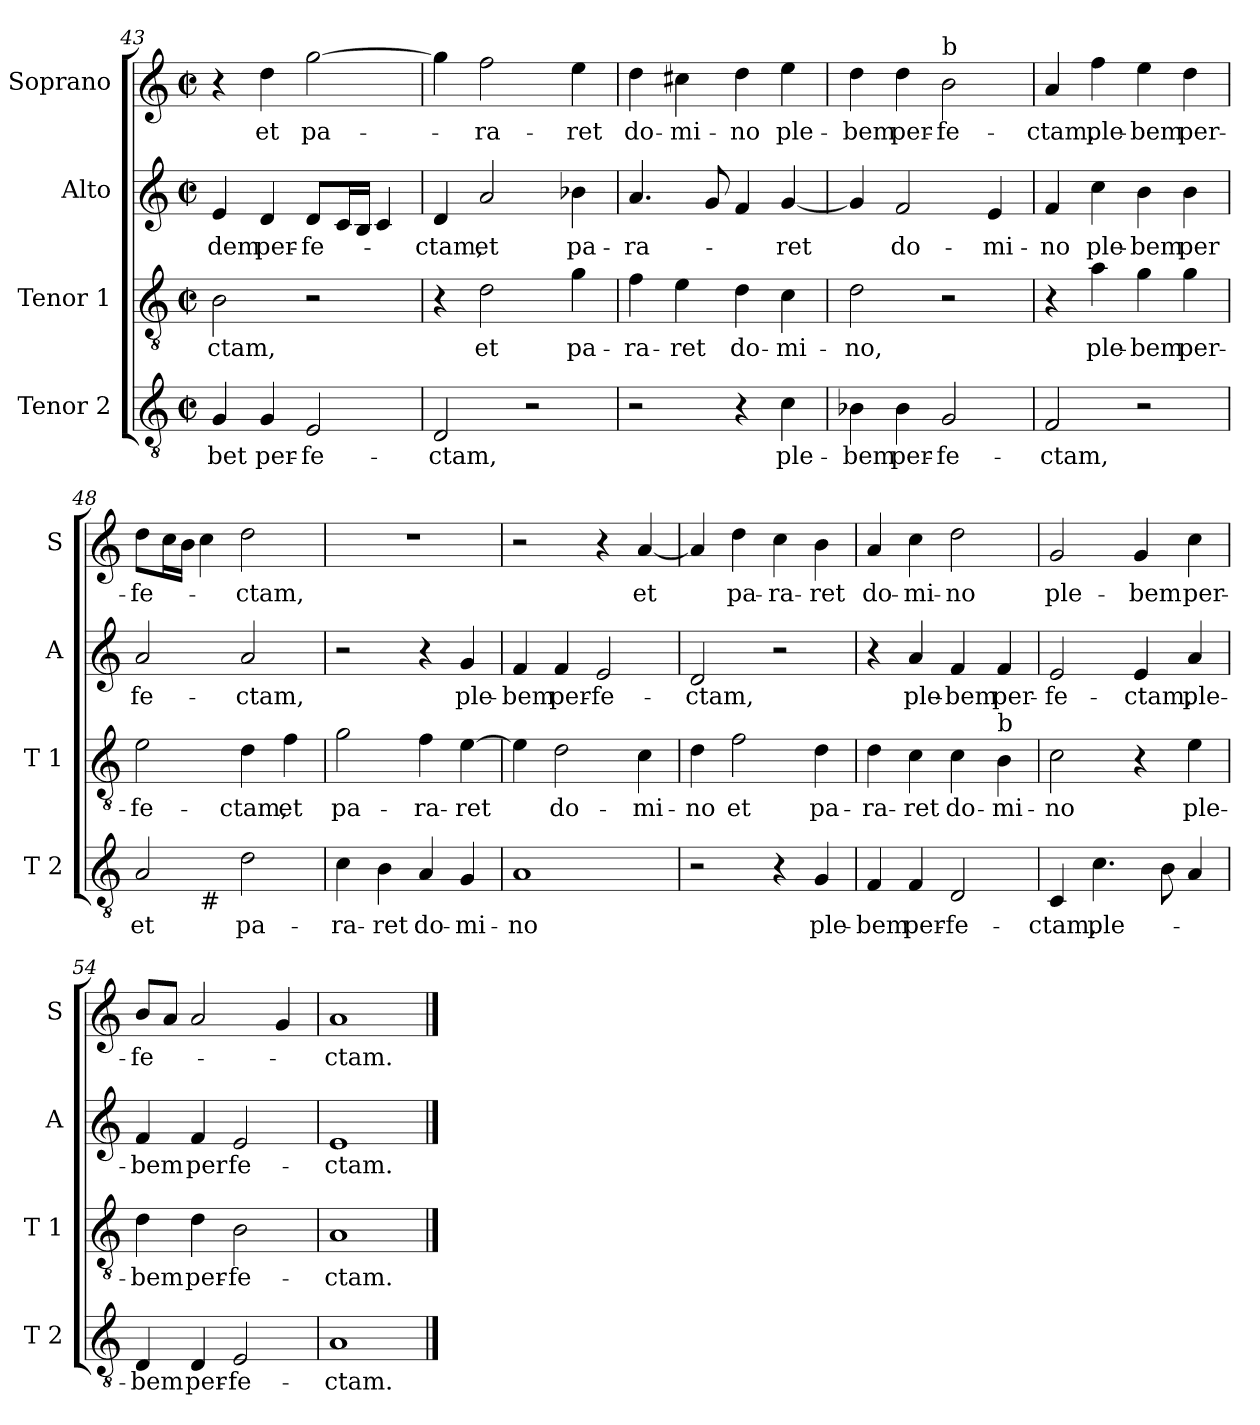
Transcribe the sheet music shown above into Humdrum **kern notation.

**kern	**text	**kern	**text	**kern	**text	**kern	**text
*part4	*part4	*part3	*part3	*part2	*part2	*part1	*part1
*staff4	*staff4	*staff3	*staff3	*staff2	*staff2	*staff1	*staff1
*I"Tenor 2	*	*I"Tenor 1	*	*I"Alto	*	*I"Soprano	*
*I'T 2	*	*I'T 1	*	*I'A	*	*I'S	*
!!LO:LB:g=z
*clefGv2	*	*clefGv2	*	*clefG2	*	*clefG2	*
*k[]	*	*k[]	*	*k[]	*	*k[]	*
*C:	*	*C:	*	*C:	*	*C:	*
*M2/2	*	*M2/2	*	*M2/2	*	*M2/2	*
*met(c|)	*	*met(c|)	*	*met(c|)	*	*met(c|)	*
=43	=43	=43	=43	=43	=43	=43	=43
!	!LO:LY:b	!	!LO:LY:b	!	!LO:LY:b	!	!
4G/	-bet	2B\	-ctam,	4e/	-dem	4r	.
!	!LO:LY:b	!	!	!	!LO:LY:b	!	!LO:LY:b
4G/	per-	.	.	4d/	per-	4dd\	et
!	!LO:LY:b	!	!	!	!LO:LY:b	!	!LO:LY:b
2E/	-fe-	2r	.	8d/L	-fe-	[2gg\	pa-
.	.	.	.	16c/L	.	.	.
.	.	.	.	16B/JJ	.	.	.
.	.	.	.	4c/	.	.	.
=44	=44	=44	=44	=44	=44	=44	=44
!	!LO:LY:b	!	!	!	!LO:LY:b	!	!
2D/	-ctam,	4r	.	4d/	-ctam,	4gg\]	.
!	!	!	!LO:LY:b	!	!LO:LY:b	!	!LO:LY:b
.	.	2d\	et	2a/	et	2ff\	-ra-
2r	.	.	.	.	.	.	.
!	!	!	!LO:LY:b	!	!LO:LY:b	!	!LO:LY:b
.	.	4g\	pa-	4b-X\	pa-	4ee\	-ret
=45	=45	=45	=45	=45	=45	=45	=45
!	!	!	!LO:LY:b	!	!LO:LY:b	!	!LO:LY:b
2r	.	4f\	-ra-	4.a/	-ra-	4dd\	do-
!	!	!	!LO:LY:b	!	!	!	!LO:LY:b
.	.	4e\	-ret	.	.	4cc#X\	-mi-
.	.	.	.	8g/	.	.	.
!	!	!	!LO:LY:b	!	!	!	!LO:LY:b
4r	.	4d\	do-	4f/	.	4dd\	-no
!	!LO:LY:b	!	!LO:LY:b	!	!LO:LY:b	!	!LO:LY:b
4c\	ple-	4c\	-mi-	[4g/	-ret	4ee\	ple-
=46	=46	=46	=46	=46	=46	=46	=46
!	!LO:LY:b	!	!LO:LY:b	!	!	!	!LO:LY:b
4B-X\	-bem	2d\	-no,	4g/]	.	4dd\	-bem
!	!LO:LY:b	!	!	!	!LO:LY:b	!	!LO:LY:b
4B-\	per-	.	.	2f/	do-	4dd\	per-
!	!	!	!	!	!	!LO:TX:a:t=b	!
!	!LO:LY:b	!	!	!	!	!	!LO:LY:b
2G/	-fe-	2r	.	.	.	2b\	-fe-
!	!	!	!	!	!LO:LY:b	!	!
.	.	.	.	4e/	-mi-	.	.
=47	=47	=47	=47	=47	=47	=47	=47
!	!LO:LY:b	!	!	!	!LO:LY:b	!	!LO:LY:b
2F/	-ctam,	4r	.	4f/	-no	4a/	-ctam,
!	!	!	!LO:LY:b	!	!LO:LY:b	!	!LO:LY:b
.	.	4a\	ple-	4cc\	ple-	4ff\	ple-
!	!	!	!LO:LY:b	!	!LO:LY:b	!	!LO:LY:b
2r	.	4g\	-bem	4b\	-bem	4ee\	-bem
!	!	!	!LO:LY:b	!	!LO:LY:b	!	!LO:LY:b
.	.	4g\	per-	4b\	per	4dd\	per-
=48	=48	=48	=48	=48	=48	=48	=48
!	!LO:LY:b	!	!LO:LY:b	!	!LO:LY:b	!	!LO:LY:b
*^	*	*	*	*	*	*	*
2A/	4ryy	et	2e\	-fe-	2a/	fe-	8dd\L	-fe-
.	.	.	.	.	.	.	16cc\L	.
.	.	.	.	.	.	.	16b\JJ	.
!	!LO:TX:b:t=#	!	!	!	!	!	!	!
.	2.ryy	.	.	.	.	.	4cc\	.
!	!	!LO:LY:b	!	!LO:LY:b	!	!LO:LY:b	!	!LO:LY:b
2d\	.	pa-	4d\	-ctam,	2a/	-ctam,	2dd\	-ctam,
!	!	!	!	!LO:LY:b	!	!	!	!
.	.	.	4f\	et	.	.	.	.
!!LO:LB:g=z
=49	=49	=49	=49	=49	=49	=49	=49	=49
!	!	!LO:LY:b	!	!LO:LY:b	!	!	!	!
*v	*v	*	*	*	*	*	*	*
4c\	-ra-	2g\	pa-	2r	.	1r	.
!	!LO:LY:b	!	!	!	!	!	!
4B\	-ret	.	.	.	.	.	.
!	!LO:LY:b	!	!LO:LY:b	!	!	!	!
4A/	do-	4f\	-ra-	4r	.	.	.
!	!LO:LY:b	!	!LO:LY:b	!	!LO:LY:b	!	!
4G/	-mi-	[4e\	-ret	4g/	ple-	.	.
=50	=50	=50	=50	=50	=50	=50	=50
!	!LO:LY:b	!	!	!	!LO:LY:b	!	!
1A	-no	4e\]	.	4f/	-bem	2r	.
!	!	!	!LO:LY:b	!	!LO:LY:b	!	!
.	.	2d\	do-	4f/	per-	.	.
!	!	!	!	!	!LO:LY:b	!	!
.	.	.	.	2e/	-fe-	4r	.
!	!	!	!LO:LY:b	!	!	!	!LO:LY:b
.	.	4c\	-mi-	.	.	[4a/	et
=51	=51	=51	=51	=51	=51	=51	=51
!	!	!	!LO:LY:b	!	!LO:LY:b	!	!
2r	.	4d\	-no	2d/	-ctam,	4a/]	.
!	!	!	!LO:LY:b	!	!	!	!LO:LY:b
.	.	2f\	et	.	.	4dd\	pa-
!	!	!	!	!	!	!	!LO:LY:b
4r	.	.	.	2r	.	4cc\	-ra-
!	!LO:LY:b	!	!LO:LY:b	!	!	!	!LO:LY:b
4G/	ple-	4d\	pa-	.	.	4b\	-ret
=52	=52	=52	=52	=52	=52	=52	=52
!	!LO:LY:b	!	!LO:LY:b	!	!	!	!LO:LY:b
4F/	-bem	4d\	-ra-	4r	.	4a/	do-
!	!LO:LY:b	!	!LO:LY:b	!	!LO:LY:b	!	!LO:LY:b
4F/	per-	4c\	-ret	4a/	ple-	4cc\	-mi-
!	!LO:LY:b	!	!LO:LY:b	!	!LO:LY:b	!	!LO:LY:b
2D/	-fe-	4c\	do-	4f/	-bem	2dd\	-no
!	!	!LO:TX:a:t=b	!	!	!	!	!
!	!	!	!LO:LY:b	!	!LO:LY:b	!	!
.	.	4B\	-mi-	4f/	per-	.	.
=53	=53	=53	=53	=53	=53	=53	=53
!	!LO:LY:b	!	!LO:LY:b	!	!LO:LY:b	!	!LO:LY:b
4C/	-ctam,	2c\	-no	2e/	-fe-	2g/	ple-
!	!LO:LY:b	!	!	!	!	!	!
4.c\	ple-	.	.	.	.	.	.
!	!	!	!	!	!LO:LY:b	!	!LO:LY:b
.	.	4r	.	4e/	-ctam,	4g/	-bem
8B\	.	.	.	.	.	.	.
!	!	!	!LO:LY:b	!	!LO:LY:b	!	!LO:LY:b
4A/	.	4e\	ple-	4a/	ple-	4cc\	per-
=54	=54	=54	=54	=54	=54	=54	=54
!	!LO:LY:b	!	!LO:LY:b	!	!LO:LY:b	!	!LO:LY:b
4D/	-bem	4d\	-bem	4f/	-bem	8b/L	-fe-
.	.	.	.	.	.	8a/J	.
!	!LO:LY:b	!	!LO:LY:b	!	!LO:LY:b	!	!
4D/	per-	4d\	per-	4f/	per	2a/	.
!	!LO:LY:b	!	!LO:LY:b	!	!LO:LY:b	!	!
2E/	-fe-	2B\	-fe-	2e/	fe-	.	.
.	.	.	.	.	.	4g/	.
=55	=55	=55	=55	=55	=55	=55	=55
!	!LO:LY:b	!	!LO:LY:b	!	!LO:LY:b	!	!LO:LY:b
1A	-ctam.	1A	-ctam.	1e	-ctam.	1a	-ctam.
==	==	==	==	==	==	==	==
*-	*-	*-	*-	*-	*-	*-	*-
